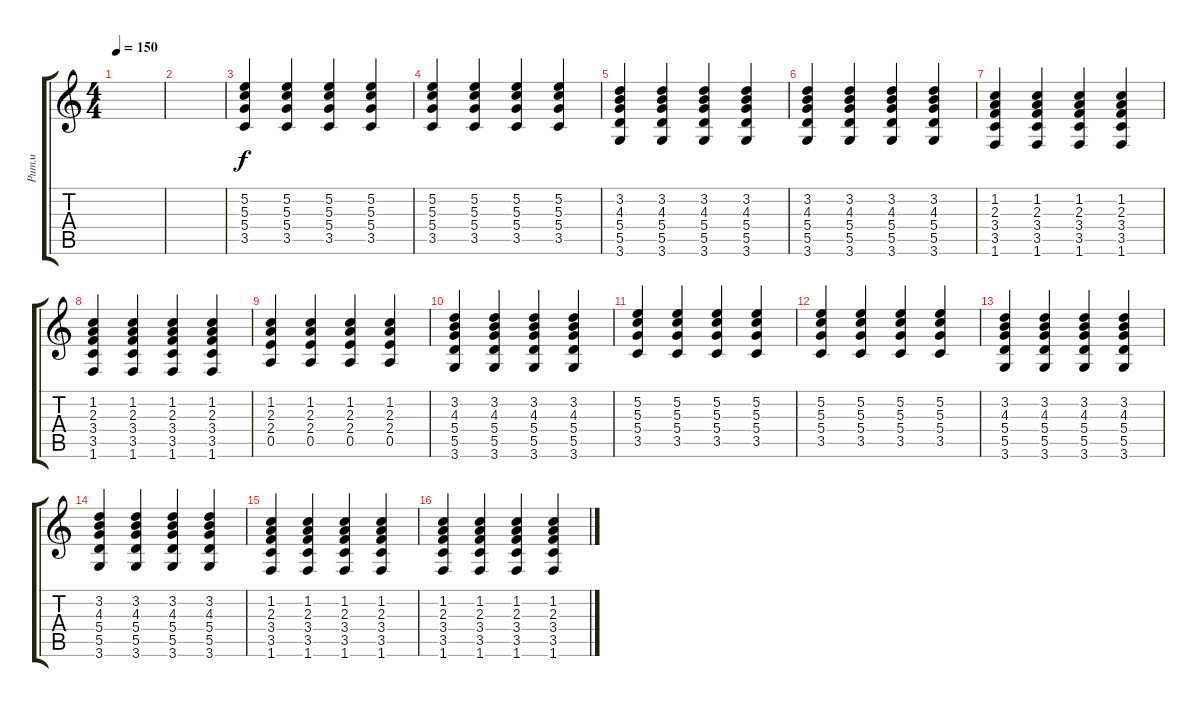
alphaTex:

\track ("Ритм" "Ритм") {instrument overdrivenguitar}
\staff {score tabs}
\tuning (E4 B3 G3 D3 A2 E2) {hide}
\ts (4 4)
\tempo 150
\clef g2
\ks c
|
|
(5.2 5.3 5.4 3.5).4 (5.2 5.3 5.4 3.5).4 (5.2 5.3 5.4 3.5).4 (5.2 5.3 5.4 3.5).4 |
(5.2 5.3 5.4 3.5).4 (5.2 5.3 5.4 3.5).4 (5.2 5.3 5.4 3.5).4 (5.2 5.3 5.4 3.5).4 |
(3.2 4.3 5.4 5.5 3.6).4 (3.2 4.3 5.4 5.5 3.6).4 (3.2 4.3 5.4 5.5 3.6).4 (3.2 4.3 5.4 5.5 3.6).4 |
(3.2 4.3 5.4 5.5 3.6).4 (3.2 4.3 5.4 5.5 3.6).4 (3.2 4.3 5.4 5.5 3.6).4 (3.2 4.3 5.4 5.5 3.6).4 |
(1.2 2.3 3.4 3.5 1.6).4 (1.2 2.3 3.4 3.5 1.6).4 (1.2 2.3 3.4 3.5 1.6).4 (1.2 2.3 3.4 3.5 1.6).4 |
(1.2 2.3 3.4 3.5 1.6).4 (1.2 2.3 3.4 3.5 1.6).4 (1.2 2.3 3.4 3.5 1.6).4 (1.2 2.3 3.4 3.5 1.6).4 |
(1.2 2.3 2.4 0.5).4 (1.2 2.3 2.4 0.5).4 (1.2 2.3 2.4 0.5).4 (1.2 2.3 2.4 0.5).4 |
(3.2 4.3 5.4 5.5 3.6).4 (3.2 4.3 5.4 5.5 3.6).4 (3.2 4.3 5.4 5.5 3.6).4 (3.2 4.3 5.4 5.5 3.6).4 |
(5.2 5.3 5.4 3.5).4 (5.2 5.3 5.4 3.5).4 (5.2 5.3 5.4 3.5).4 (5.2 5.3 5.4 3.5).4 |
(5.2 5.3 5.4 3.5).4 (5.2 5.3 5.4 3.5).4 (5.2 5.3 5.4 3.5).4 (5.2 5.3 5.4 3.5).4 |
(3.2 4.3 5.4 5.5 3.6).4 (3.2 4.3 5.4 5.5 3.6).4 (3.2 4.3 5.4 5.5 3.6).4 (3.2 4.3 5.4 5.5 3.6).4 |
(3.2 4.3 5.4 5.5 3.6).4 (3.2 4.3 5.4 5.5 3.6).4 (3.2 4.3 5.4 5.5 3.6).4 (3.2 4.3 5.4 5.5 3.6).4 |
(1.2 2.3 3.4 3.5 1.6).4 (1.2 2.3 3.4 3.5 1.6).4 (1.2 2.3 3.4 3.5 1.6).4 (1.2 2.3 3.4 3.5 1.6).4 |
(1.2 2.3 3.4 3.5 1.6).4 (1.2 2.3 3.4 3.5 1.6).4 (1.2 2.3 3.4 3.5 1.6).4 (1.2 2.3 3.4 3.5 1.6).4
